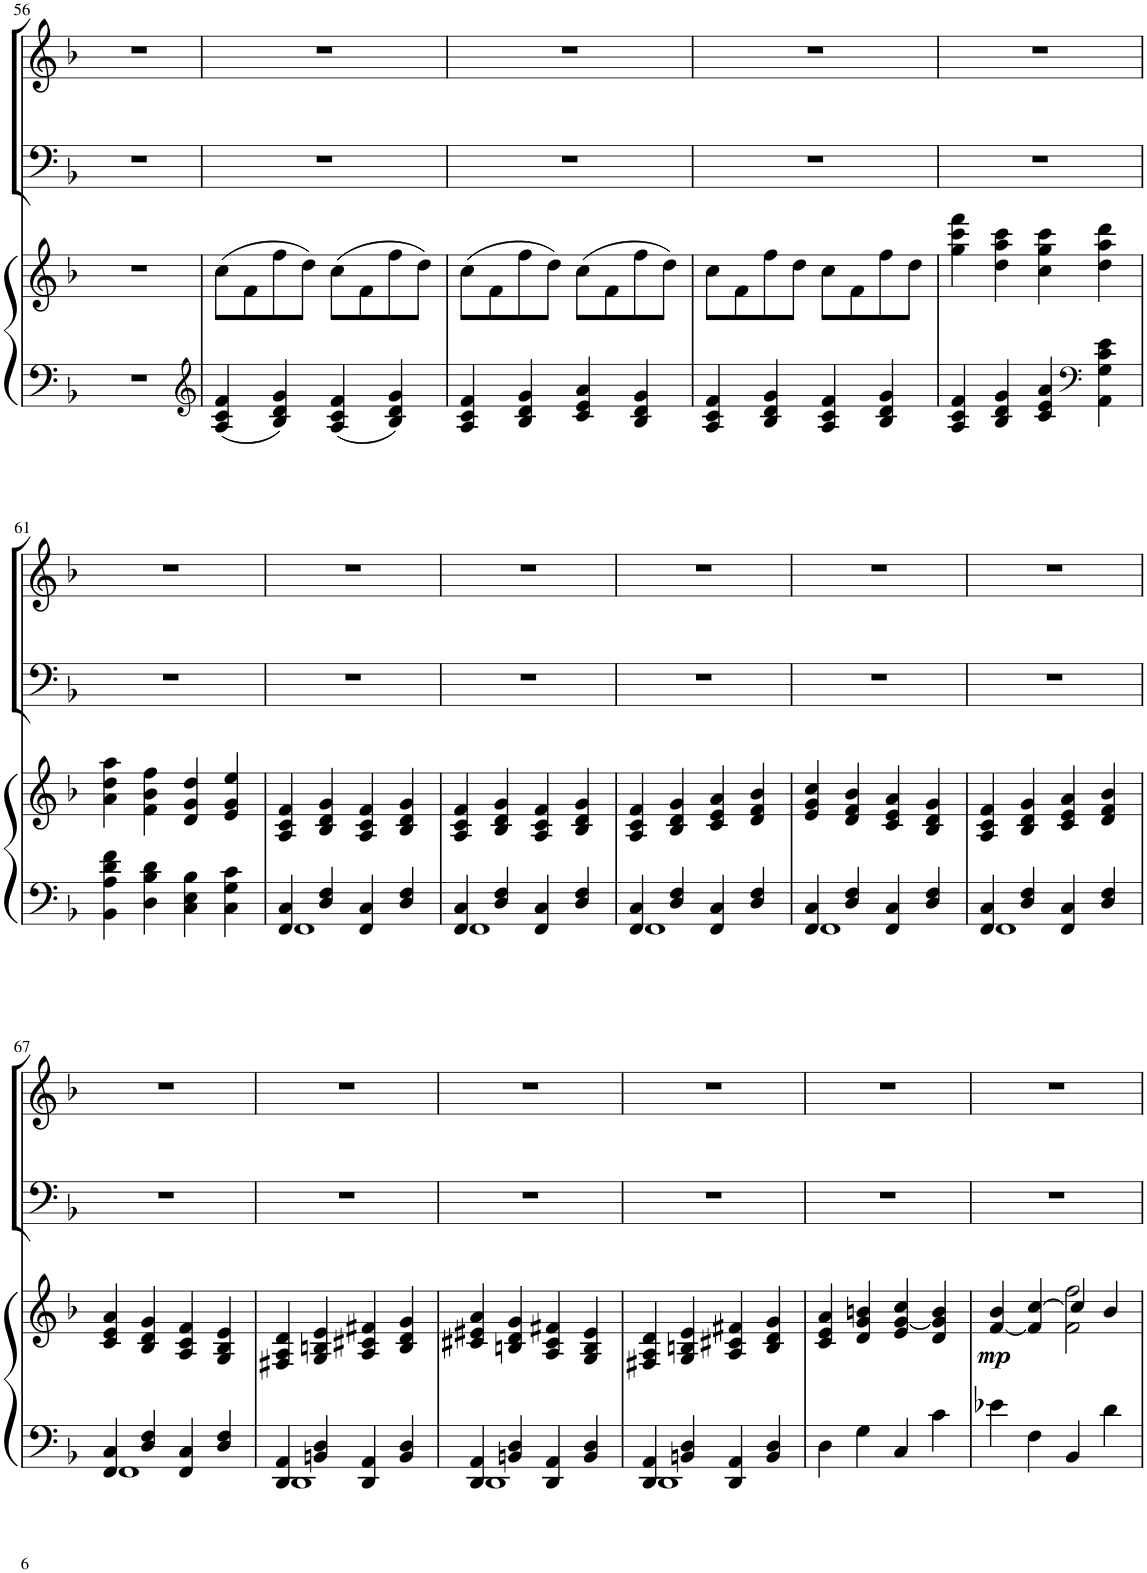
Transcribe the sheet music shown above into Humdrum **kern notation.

**kern	**kern	**dynam	**kern	**kern
*part3	*part3	*part3	*part2	*part1
*staff4	*staff3	*staff3/4	*staff2	*staff1
*I"Piano	*	*	*I"T B	*I"S A
*I'Pno	*	*	*	*
!!LO:PB:g=z
*clefF4	*clefG2	*	*clefF4	*clefG2
*k[b-]	*k[b-]	*	*k[b-]	*k[b-]
*M4/4	*M4/4	*	*M4/4	*M4/4
=56	=56	=56	=56	=56
1r	1r	.	1r	1r
=57	=57	=57	=57	=57
*clefG2	*	*	*	*
4A/ 4c/ 4f/	(8cc\L	.	1r	1r
.	8f\	.	.	.
4B-/ 4d/ 4g/	8ff\	.	.	.
.	8dd\J)	.	.	.
4A/ 4c/ 4f/	(8cc\L	.	.	.
.	8f\	.	.	.
4B-/ 4d/ 4g/	8ff\	.	.	.
.	8dd\J)	.	.	.
=58	=58	=58	=58	=58
4A/ 4c/ 4f/	(8cc\L	.	1r	1r
.	8f\	.	.	.
4B-/ 4d/ 4g/	8ff\	.	.	.
.	8dd\J)	.	.	.
4c/ 4e/ 4a/	(8cc\L	.	.	.
.	8f\	.	.	.
4B-/ 4d/ 4g/	8ff\	.	.	.
.	8dd\J)	.	.	.
=59	=59	=59	=59	=59
4A/ 4c/ 4f/	8cc\L	.	1r	1r
.	8f\	.	.	.
4B-/ 4d/ 4g/	8ff\	.	.	.
.	8dd\J	.	.	.
4A/ 4c/ 4f/	8cc\L	.	.	.
.	8f\	.	.	.
4B-/ 4d/ 4g/	8ff\	.	.	.
.	8dd\J	.	.	.
=60	=60	=60	=60	=60
4A/ 4c/ 4f/	4gg\ 4ccc\ 4fff\	.	1r	1r
4B-/ 4d/ 4g/	4dd\ 4aa\ 4ccc\	.	.	.
4c/ 4e/ 4a/	4cc\ 4gg\ 4ccc\	.	.	.
*clefF4	*	*	*	*
4AA\ 4G\ 4c\ 4e\	4dd\ 4aa\ 4ddd\	.	.	.
!!LO:LB:g=z
=61	=61	=61	=61	=61
4BB-\ 4A\ 4d\ 4f\	4a\ 4dd\ 4aa\	.	1r	1r
4D\ 4B-\ 4d\	4f\ 4b-\ 4ff\	.	.	.
4C\ 4E\ 4B-\	4d/ 4g/ 4dd/	.	.	.
4C\ 4G\ 4c\	4e/ 4g/ 4ee/	.	.	.
=62	=62	=62	=62	=62
*^	*	*	*	*
4FF/ 4C/	1FF	4A/ 4c/ 4f/	.	1r	1r
4D/ 4F/	.	4B-/ 4d/ 4g/	.	.	.
4FF/ 4C/	.	4A/ 4c/ 4f/	.	.	.
4D/ 4F/	.	4B-/ 4d/ 4g/	.	.	.
=63	=63	=63	=63	=63	=63
4FF/ 4C/	1FF	4A/ 4c/ 4f/	.	1r	1r
4D/ 4F/	.	4B-/ 4d/ 4g/	.	.	.
4FF/ 4C/	.	4A/ 4c/ 4f/	.	.	.
4D/ 4F/	.	4B-/ 4d/ 4g/	.	.	.
=64	=64	=64	=64	=64	=64
4FF/ 4C/	1FF	4A/ 4c/ 4f/	.	1r	1r
4D/ 4F/	.	4B-/ 4d/ 4g/	.	.	.
4FF/ 4C/	.	4c/ 4e/ 4a/	.	.	.
4D/ 4F/	.	4d/ 4f/ 4b-/	.	.	.
=65	=65	=65	=65	=65	=65
4FF/ 4C/	1FF	4e/ 4g/ 4cc/	.	1r	1r
4D/ 4F/	.	4d/ 4f/ 4b-/	.	.	.
4FF/ 4C/	.	4c/ 4e/ 4a/	.	.	.
4D/ 4F/	.	4B-/ 4d/ 4g/	.	.	.
=66	=66	=66	=66	=66	=66
4FF/ 4C/	1FF	4A/ 4c/ 4f/	.	1r	1r
4D/ 4F/	.	4B-/ 4d/ 4g/	.	.	.
4FF/ 4C/	.	4c/ 4e/ 4a/	.	.	.
4D/ 4F/	.	4d/ 4f/ 4b-/	.	.	.
!!LO:LB:g=z
=67	=67	=67	=67	=67	=67
4FF/ 4C/	1FF	4c/ 4e/ 4a/	.	1r	1r
4D/ 4F/	.	4B-/ 4d/ 4g/	.	.	.
4FF/ 4C/	.	4A/ 4c/ 4f/	.	.	.
4D/ 4F/	.	4G/ 4B-/ 4e/	.	.	.
=68	=68	=68	=68	=68	=68
4DD/ 4AA/	1DD	4F#X/ 4A/ 4d/	.	1r	1r
4BBn/ 4D/	.	4G/ 4Bn/ 4e/	.	.	.
4DD/ 4AA/	.	4A/ 4c#X/ 4f#X/	.	.	.
4BB/ 4D/	.	4B/ 4d/ 4g/	.	.	.
=69	=69	=69	=69	=69	=69
4DD/ 4AA/	1DD	4c#X/ 4e#X/ 4a/	.	1r	1r
4BBn/ 4D/	.	4Bn/ 4d/ 4g/	.	.	.
4DD/ 4AA/	.	4A/ 4c#/ 4f#X/	.	.	.
4BB/ 4D/	.	4G/ 4B/ 4e#/	.	.	.
=70	=70	=70	=70	=70	=70
4DD/ 4AA/	1DD	4F#X/ 4A/ 4d/	.	1r	1r
4BBn/ 4D/	.	4G/ 4Bn/ 4e/	.	.	.
4DD/ 4AA/	.	4A/ 4c#X/ 4f#X/	.	.	.
4BB/ 4D/	.	4B/ 4d/ 4g/	.	.	.
*v	*v	*	*	*	*
=71	=71	=71	=71	=71
4D\	4c/ 4e/ 4a/	.	1r	1r
4G\	4d/ 4g/ 4bn/	.	.	.
4C/	4e/ [4g/ 4cc/	.	.	.
4c\	4d/ 4g/] 4b/	.	.	.
=72	=72	=72	=72	=72
*	*^	*	*	*
!	!	!	!LO:DY:b	!	!
4e-X\	[4f/ 4b-/	2ryy	mp	1r	1r
4F\	4f/] [4cc/	.	.	.	.
4BB-/	4cc/]	2f\ 2ff\	.	.	.
4d\	4b-/	.	.	.	.
*	*v	*v	*	*	*
=	=	=	=	=
*-	*-	*-	*-	*-
